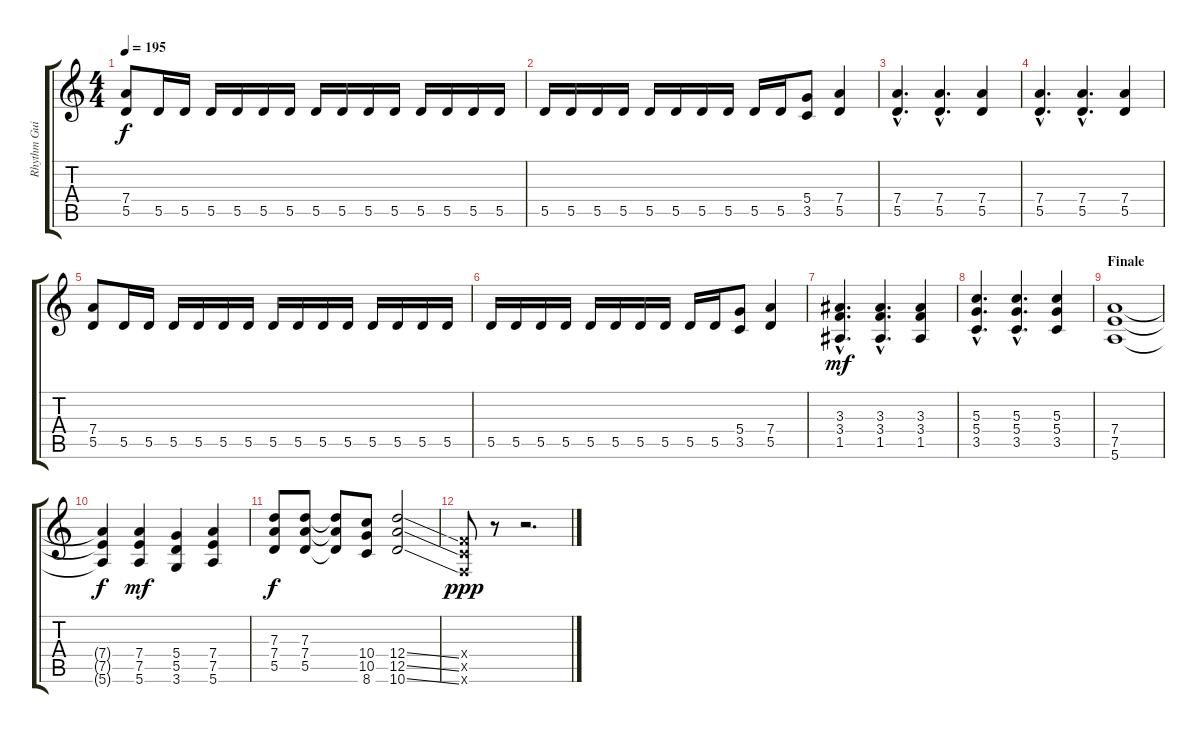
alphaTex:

\track ("Rhythm Guitar 2" "Rhythm Gui") {instrument overdrivenguitar}
\staff {score tabs}
\tuning (E4 B3 G3 D3 A2 E2) {hide}
\ts (4 4)
\tempo 195
\clef g2
\ks c
(7.4 5.5).8{dy f} 5.5.16 5.5.16 5.5.16 5.5.16 5.5.16 5.5.16 5.5.16 5.5.16 5.5.16 5.5.16 5.5.16 5.5.16 5.5.16 5.5.16 |
5.5.16 5.5.16 5.5.16 5.5.16 5.5.16 5.5.16 5.5.16 5.5.16 5.5.16 5.5.16 (5.4 3.5).8 (7.4 5.5).4 |
(7.4{hac} 5.5{hac}).4{d} (7.4{hac} 5.5{hac}).4{d} (7.4 5.5).4 |
(7.4{hac} 5.5{hac}).4{d} (7.4{hac} 5.5{hac}).4{d} (7.4 5.5).4 |
(7.4 5.5).8 5.5.16 5.5.16 5.5.16 5.5.16 5.5.16 5.5.16 5.5.16 5.5.16 5.5.16 5.5.16 5.5.16 5.5.16 5.5.16 5.5.16 |
5.5.16 5.5.16 5.5.16 5.5.16 5.5.16 5.5.16 5.5.16 5.5.16 5.5.16 5.5.16 (5.4 3.5).8 (7.4 5.5).4 |
(3.3{hac} 3.4{hac} 1.5{hac}).4{d dy mf} (3.3{hac} 3.4{hac} 1.5{hac}).4{d} (3.3 3.4 1.5).4 |
(5.3{hac} 5.4{hac} 3.5{hac}).4{d} (5.3{hac} 5.4{hac} 3.5{hac}).4{d} (5.3 5.4 3.5).4 |
\section ("" "Finale")
(7.4 7.5 5.6).1 |
(7.4{t} 7.5{t} 5.6{t}).4{dy f} (7.4 7.5 5.6).4{dy mf} (5.4 5.5 3.6).4 (7.4 7.5 5.6).4 |
(7.3 7.4 5.5).8{dy f} (7.3 7.4 5.5).8 (7.3{t} 7.4{t} 5.5{t}).8 (10.4 10.5 8.6).8 (12.4{ss} 12.5{ss} 10.6{ss}).2 |
(3.4{x} 3.5{x} 1.6{x}).8{dy ppp} r.8 r.2{d}
